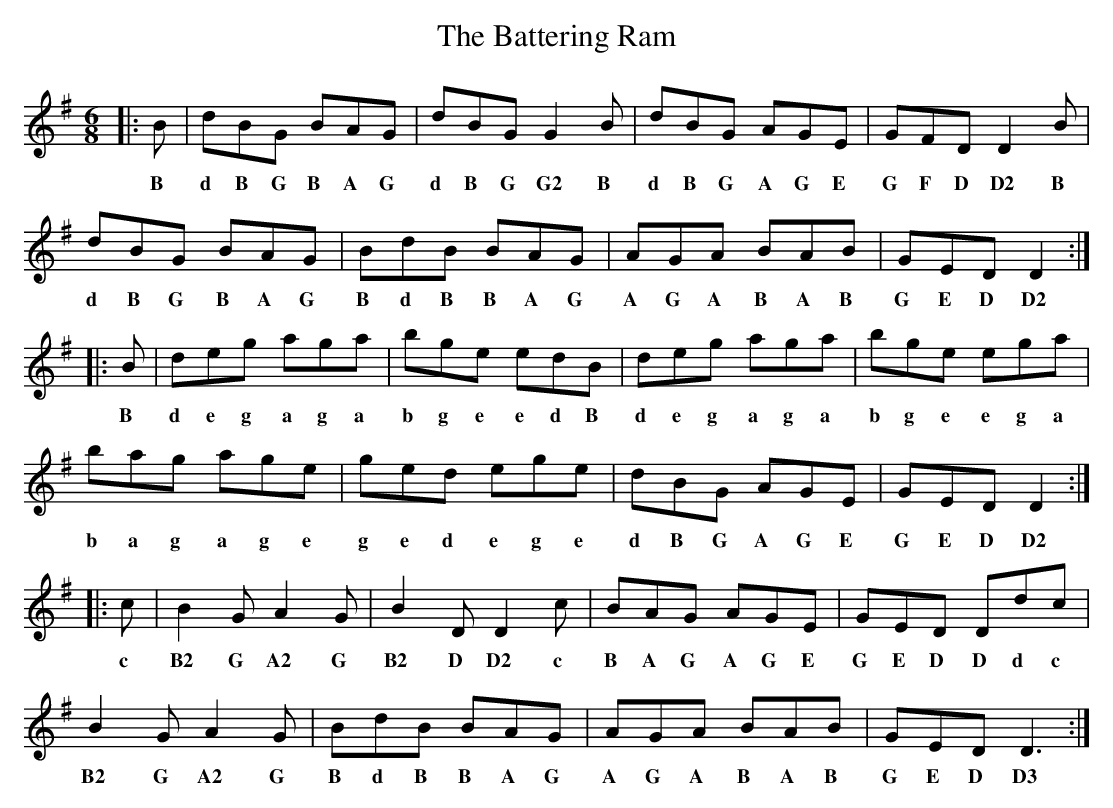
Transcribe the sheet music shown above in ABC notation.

X:1 - Speed 60
T: Battering Ram, The
M: 6/8
L: 1/8
K: G
|:B| dBG BAG | dBG G2B | dBG AGE | GFD D2B |
w: B d B G B A G d B G G2 B d B G A G E G F D D2 B
dBG BAG | BdB BAG | AGA BAB | GED D2 :|
w: d B G B A G B d B B A G A G A B A B G E D D2
|: B|deg aga | bge edB | deg aga | bge ega |
w: B d e g a g a b g e e d B d e g a g a b g e e g a
bag age | ged ege | dBG AGE | GED D2 :|
w: b a g a g e g e d e g e d B G A G E G E D D2
|:c| B2G A2G | B2D D2c | BAG AGE | GED Ddc |
w: c B2 G A2 G B2 D D2 c B A G A G E G E D D d c
B2G A2G | BdB BAG | AGA BAB | GED D3 :|
w: B2 G A2 G B d B B A G A G A B A B G E D D3
